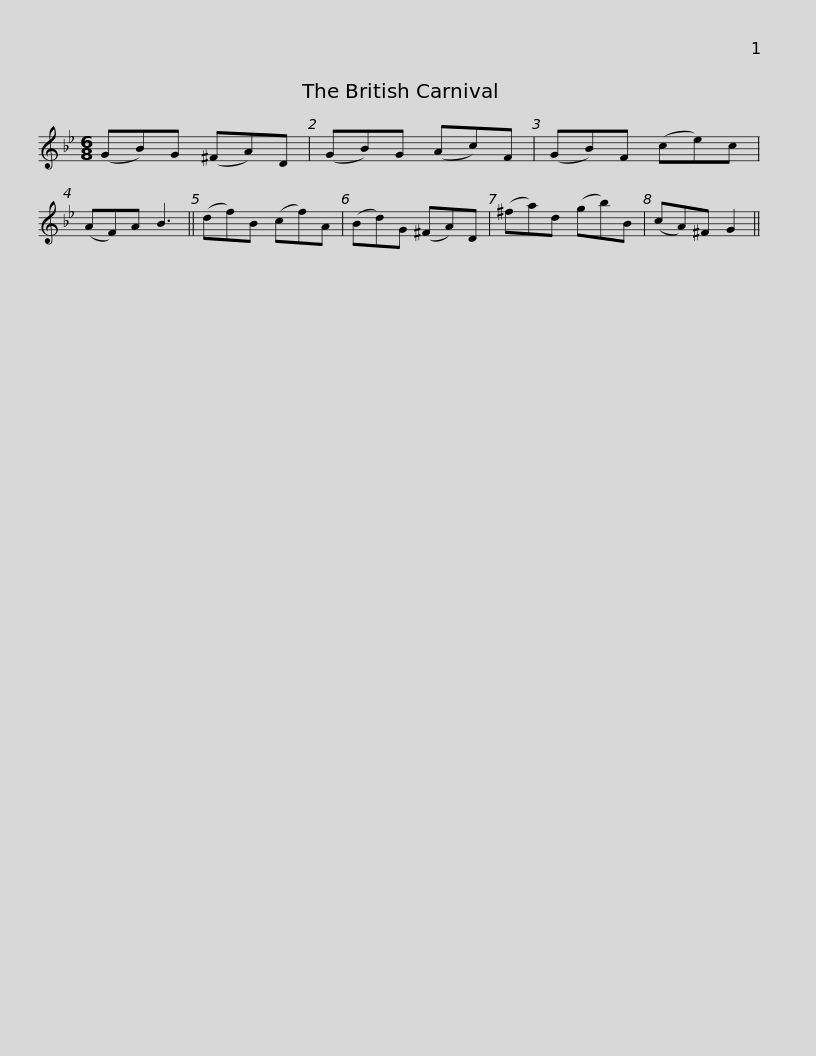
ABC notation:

X:1
L:1/8
M:6/8
I:linebreak $
K:Gmin
V:1 treble
V:1
 (GB)G (^FA)D | (GB)G (Ac)F | (GB)F (ce)c | (AF)A B3 || (df)B (cf)A | %5
 (Bd)G (^FA)D | (^fa)d (gb)B |$ (cA)^F G2 || %8
